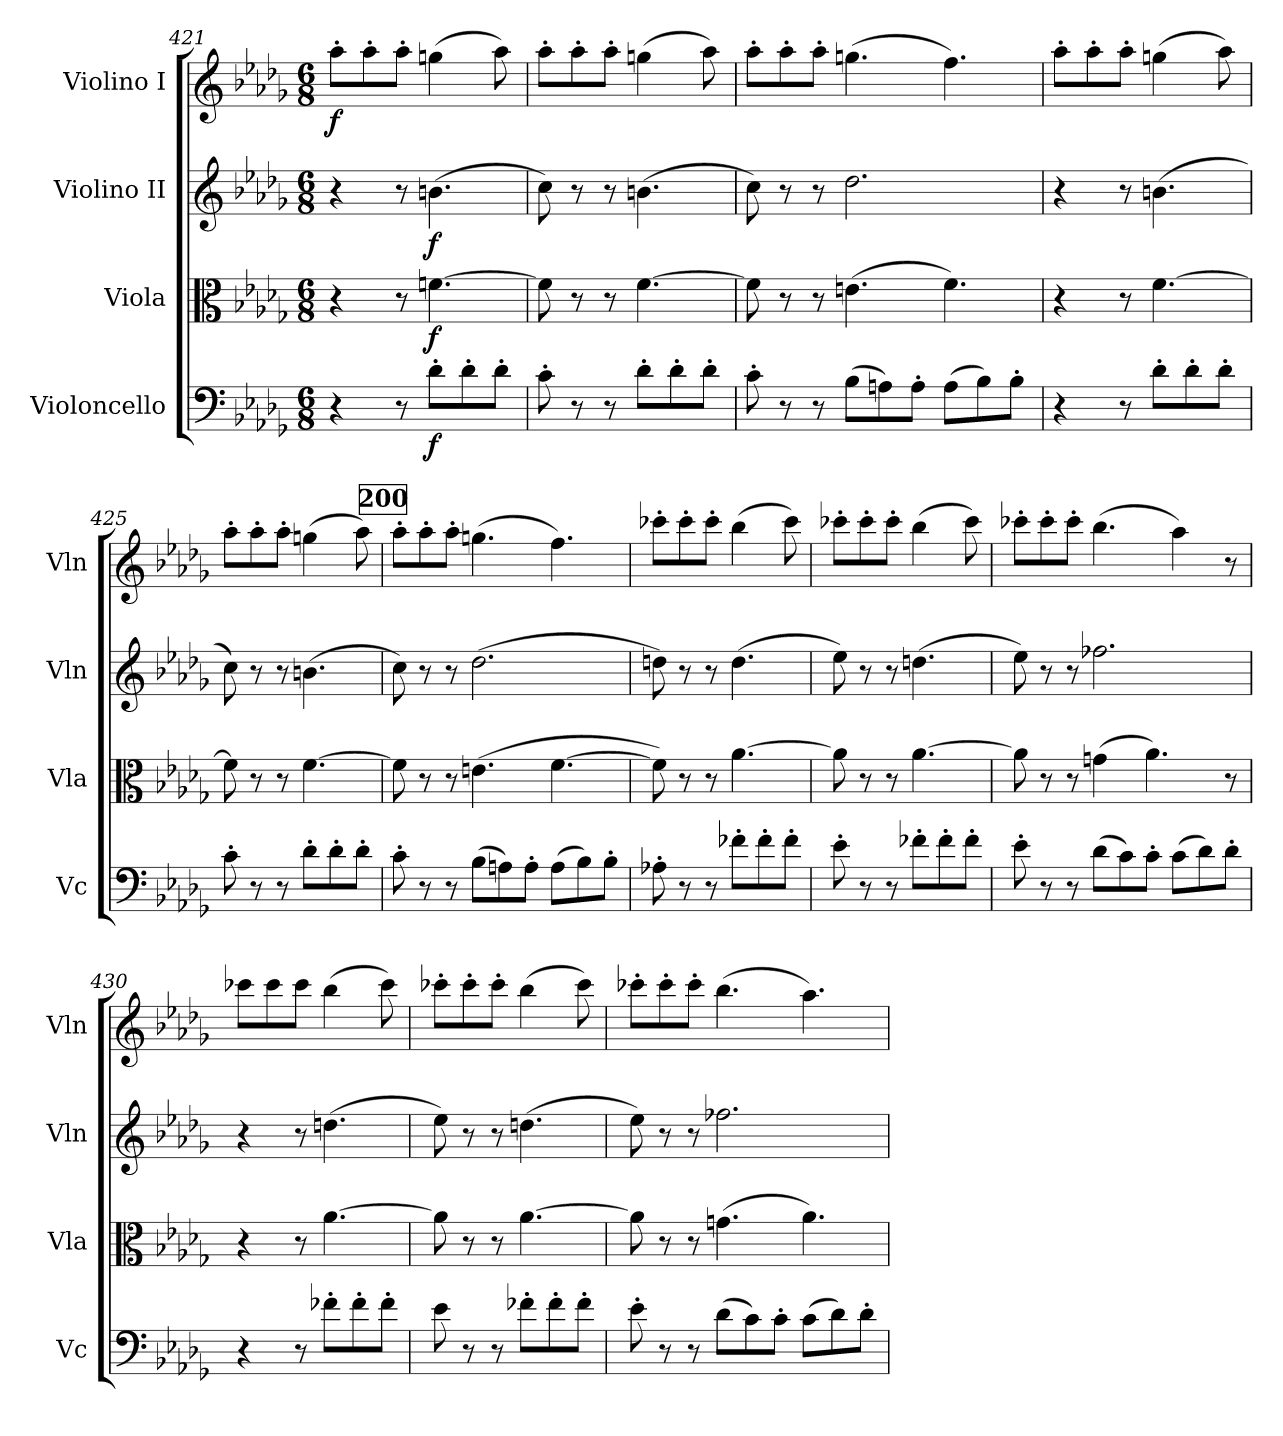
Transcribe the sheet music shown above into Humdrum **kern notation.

**kern	**dynam	**kern	**dynam	**kern	**dynam	**kern	**dynam
*part4	*part4	*part3	*part3	*part2	*part2	*part1	*part1
*staff4	*staff4	*staff3	*staff3	*staff2	*staff2	*staff1	*staff1
*I"Violoncello	*	*I"Viola	*	*I"Violino II	*	*I"Violino I	*
*I'Vc	*	*I'Vla	*	*I'Vln	*	*I'Vln	*
*clefF4	*	*clefC3	*	*clefG2	*	*clefG2	*
*k[b-e-a-d-g-]	*	*k[b-e-a-d-g-]	*	*k[b-e-a-d-g-]	*	*k[b-e-a-d-g-]	*
*M6/8	*	*M6/8	*	*M6/8	*	*M6/8	*
=421	=421	=421	=421	=421	=421	=421	=421
!	!	!	!	!	!	!	!LO:DY:b
4r	.	4r	.	4r	.	8aa-'\L	f
.	.	.	.	.	.	8aa-'\	.
8r	.	8r	.	8r	.	8aa-'\J	.
!	!LO:DY:b	!	!LO:DY:b	!	!LO:DY:b	!	!
8d-'\L	f	[4.fn\	f	(4.bn\	f	(4ggn\	.
8d-'\	.	.	.	.	.	.	.
8d-'\J	.	.	.	.	.	8aa-\)	.
=422	=422	=422	=422	=422	=422	=422	=422
8c'\	.	8f\]	.	8cc\)	.	8aa-'\L	.
8r	.	8r	.	8r	.	8aa-'\	.
8r	.	8r	.	8r	.	8aa-'\J	.
8d-'\L	.	[4.f\	.	(4.bn\	.	(4ggn\	.
8d-'\	.	.	.	.	.	.	.
8d-'\J	.	.	.	.	.	8aa-\)	.
=423	=423	=423	=423	=423	=423	=423	=423
8c'\	.	8f\]	.	8cc\)	.	8aa-'\L	.
8r	.	8r	.	8r	.	8aa-'\	.
8r	.	8r	.	8r	.	8aa-'\J	.
(8B-\L	.	(4.en\	.	2.dd-\	.	(4.ggn\	.
8An\)	.	.	.	.	.	.	.
8A'\J	.	.	.	.	.	.	.
(8A\L	.	4.f\)	.	.	.	4.ff\)	.
8B-\)	.	.	.	.	.	.	.
8B-'\J	.	.	.	.	.	.	.
!!LO:LB:g=z
=424	=424	=424	=424	=424	=424	=424	=424
4r	.	4r	.	4r	.	8aa-'\L	.
.	.	.	.	.	.	8aa-'\	.
8r	.	8r	.	8r	.	8aa-'\J	.
8d-'\L	.	[4.f\	.	(4.bn\	.	(4ggn\	.
8d-'\	.	.	.	.	.	.	.
8d-'\J	.	.	.	.	.	8aa-\)	.
=425	=425	=425	=425	=425	=425	=425	=425
8c'\	.	8f\]	.	8cc\)	.	8aa-'\L	.
8r	.	8r	.	8r	.	8aa-'\	.
8r	.	8r	.	8r	.	8aa-'\J	.
8d-'\L	.	[4.f\	.	(4.bn\	.	(4ggn\	.
8d-'\	.	.	.	.	.	.	.
8d-'\J	.	.	.	.	.	8aa-\)	.
!!LO:REH:place=s1:a:B:fs=14:t=200
=426	=426	=426	=426	=426	=426	=426	=426
8c'\	.	8f\]	.	8cc\)	.	8aa-'\L	.
8r	.	8r	.	8r	.	8aa-'\	.
8r	.	8r	.	8r	.	8aa-'\J	.
(8B-\L	.	(4.en\	.	(2.dd-\	.	(4.ggn\	.
8An\)	.	.	.	.	.	.	.
8A'\J	.	.	.	.	.	.	.
(8A\L	.	[4.f\	.	.	.	4.ff\)	.
8B-\)	.	.	.	.	.	.	.
8B-'\J	.	.	.	.	.	.	.
=427	=427	=427	=427	=427	=427	=427	=427
8A-X'\	.	8f\])	.	8ddn\)	.	8ccc-X'\L	.
8r	.	8r	.	8r	.	8ccc-'\	.
8r	.	8r	.	8r	.	8ccc-'\J	.
8f-X'\L	.	[4.a-\	.	(4.dd\	.	(4bb-\	.
8f-'\	.	.	.	.	.	.	.
8f-'\J	.	.	.	.	.	8ccc-\)	.
=428	=428	=428	=428	=428	=428	=428	=428
8e-'\	.	8a-\]	.	8ee-\)	.	8ccc-X'\L	.
8r	.	8r	.	8r	.	8ccc-'\	.
8r	.	8r	.	8r	.	8ccc-'\J	.
8f-X'\L	.	[4.a-\	.	(4.ddn\	.	(4bb-\	.
8f-'\	.	.	.	.	.	.	.
8f-'\J	.	.	.	.	.	8ccc-\)	.
=429	=429	=429	=429	=429	=429	=429	=429
8e-'\	.	8a-\]	.	8ee-\)	.	8ccc-X'\L	.
8r	.	8r	.	8r	.	8ccc-'\	.
8r	.	8r	.	8r	.	8ccc-'\J	.
(8d-\L	.	(4gn\	.	2.ff-X\	.	(4.bb-\	.
8c\)	.	.	.	.	.	.	.
8c'\J	.	4.a-\)	.	.	.	.	.
(8c\L	.	.	.	.	.	4aa-\)	.
8d-\)	.	.	.	.	.	.	.
8d-'\J	.	8r	.	.	.	8r	.
=430	=430	=430	=430	=430	=430	=430	=430
4r	.	4r	.	4r	.	8ccc-X\L	.
.	.	.	.	.	.	8ccc-\	.
8r	.	8r	.	8r	.	8ccc-\J	.
8f-X'\L	.	[4.a-\	.	(4.ddn\	.	(4bb-\	.
8f-'\	.	.	.	.	.	.	.
8f-'\J	.	.	.	.	.	8ccc-\)	.
!!LO:LB:g=z
=431	=431	=431	=431	=431	=431	=431	=431
8e-\	.	8a-\]	.	8ee-\)	.	8ccc-X'\L	.
8r	.	8r	.	8r	.	8ccc-'\	.
8r	.	8r	.	8r	.	8ccc-'\J	.
8f-X'\L	.	[4.a-\	.	(4.ddn\	.	(4bb-\	.
8f-'\	.	.	.	.	.	.	.
8f-'\J	.	.	.	.	.	8ccc-\)	.
=432	=432	=432	=432	=432	=432	=432	=432
8e-'\	.	8a-\]	.	8ee-\)	.	8ccc-X'\L	.
8r	.	8r	.	8r	.	8ccc-'\	.
8r	.	8r	.	8r	.	8ccc-'\J	.
(8d-\L	.	(4.gn\	.	2.ff-X\	.	(4.bb-\	.
8c\)	.	.	.	.	.	.	.
8c'\J	.	.	.	.	.	.	.
(8c\L	.	4.a-\)	.	.	.	4.aa-\)	.
8d-\)	.	.	.	.	.	.	.
8d-'\J	.	.	.	.	.	.	.
=	=	=	=	=	=	=	=
*-	*-	*-	*-	*-	*-	*-	*-
